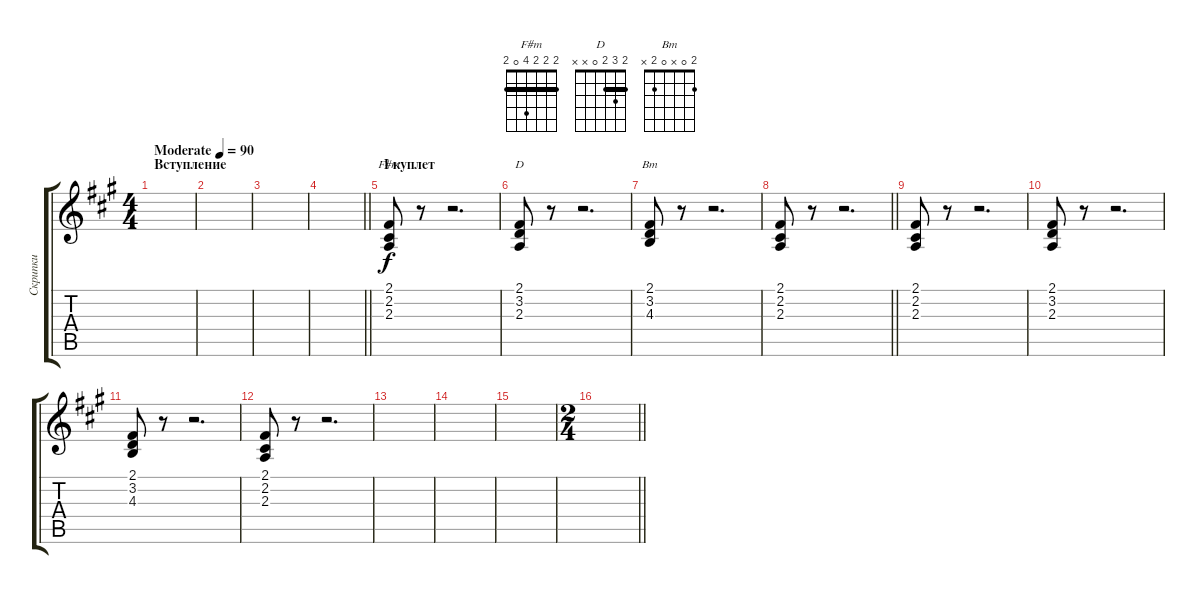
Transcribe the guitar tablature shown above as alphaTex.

\track ("Скрипки" "Скрипки") {instrument stringensemble1}
\staff {score tabs}
\tuning (E4 B3 G3 D3 A2 E2) {hide}
\chord ("F#m" 2 2 2 4 0 2) {barre 2}
\chord ("D" 2 3 2 0 x x) {barre 2}
\chord ("Bm" 2 0 x 0 2 x)
\ts (4 4)
\section ("" "Вступление")
\tempo (90 "Moderate")
\clef g2
\ks f#minor
|
|
|
\barLineRight lightlight
|
\section ("" "I куплет")
(2.1 2.2 2.3).8{ch "F#m"} r.8 r.2{d} |
(2.1 3.2 2.3).8{ch "D"} r.8 r.2{d} |
(2.1 3.2 4.3).8{ch "Bm"} r.8 r.2{d} |
\barLineRight lightlight
(2.1 2.2 2.3).8 r.8 r.2{d} |
(2.1 2.2 2.3).8 r.8 r.2{d} |
(2.1 3.2 2.3).8 r.8 r.2{d} |
(2.1 3.2 4.3).8 r.8 r.2{d} |
(2.1 2.2 2.3).8 r.8 r.2{d} |
|
|
|
\ts (2 4)
\barLineRight lightlight
